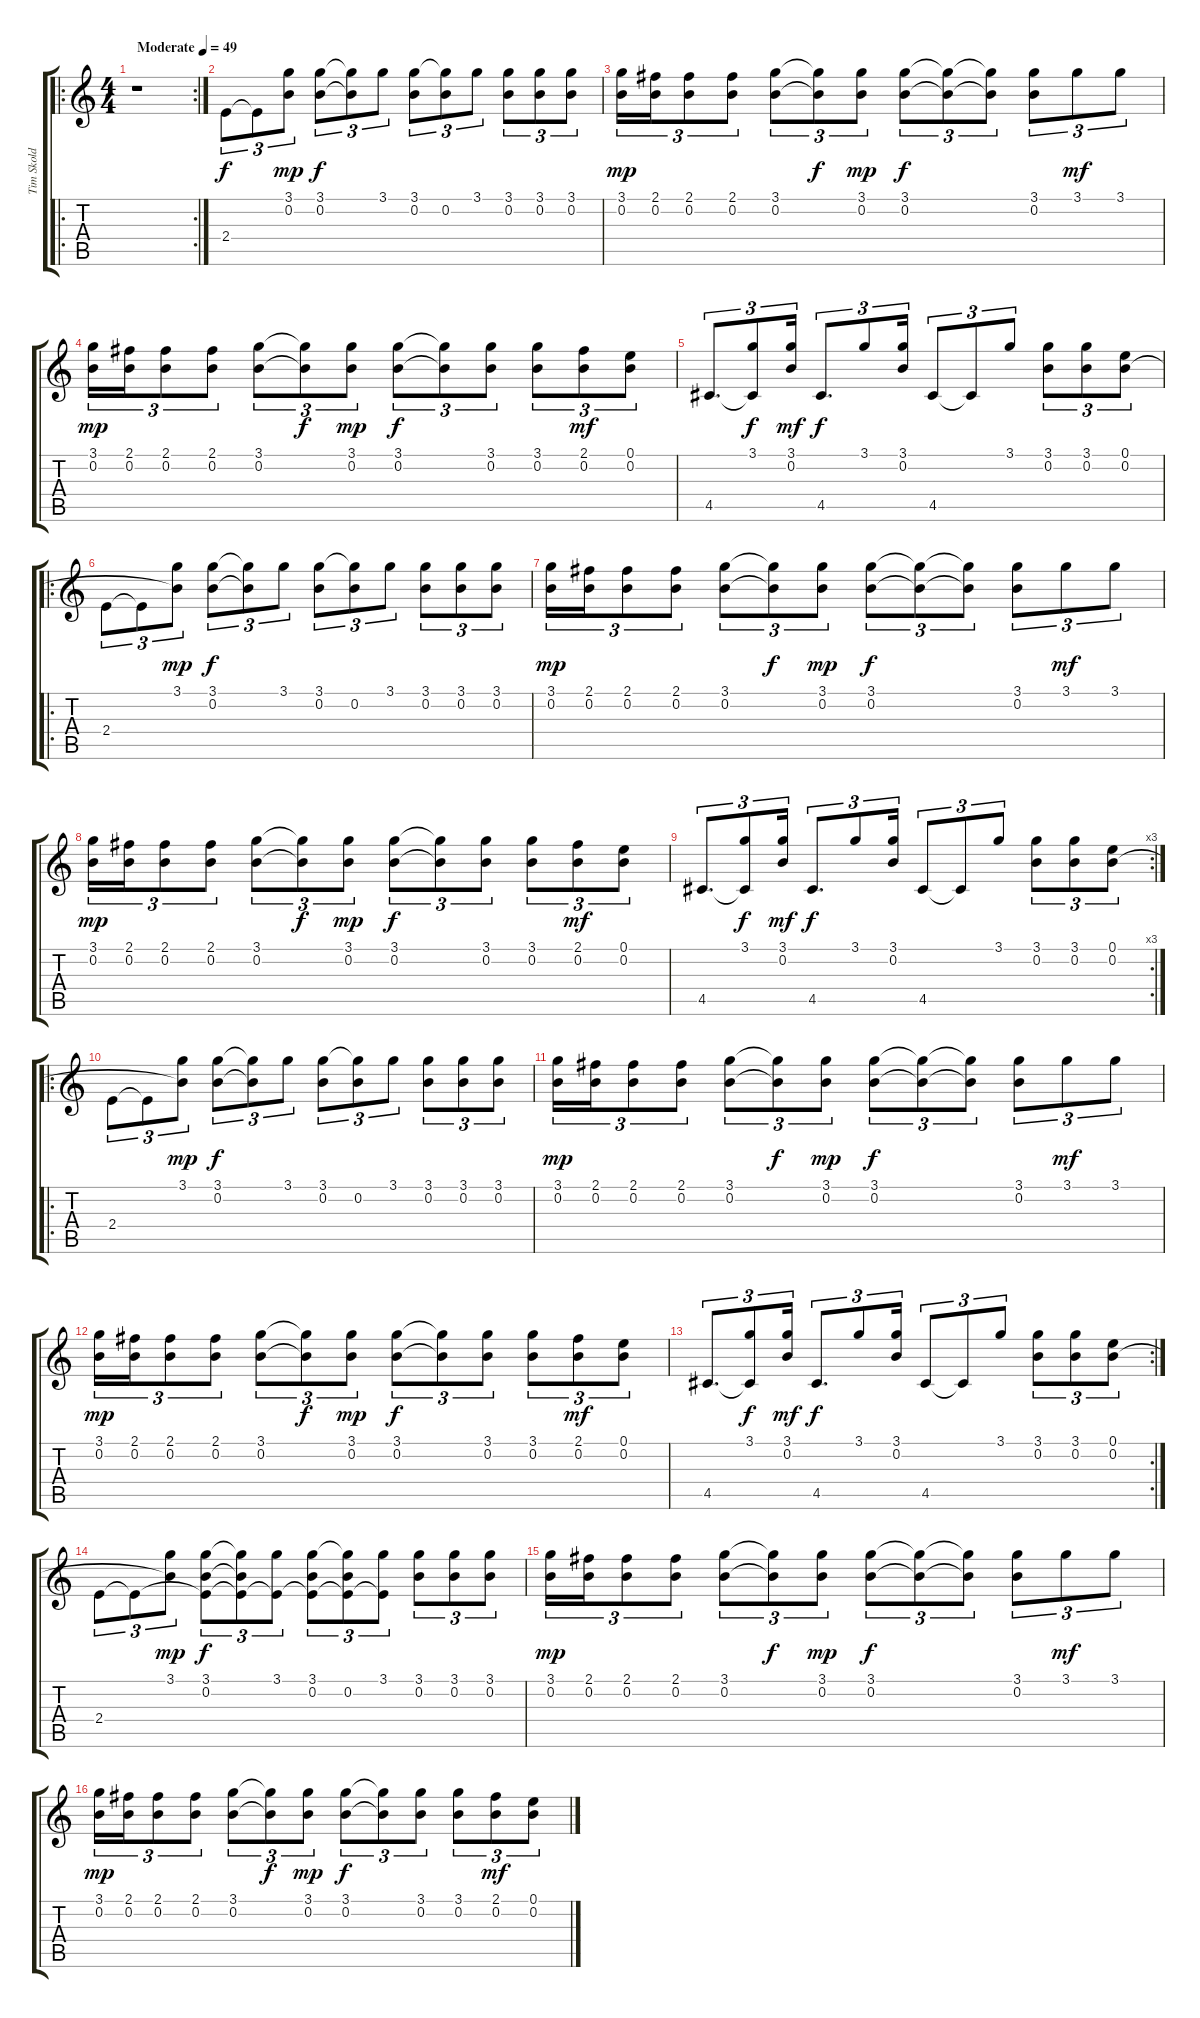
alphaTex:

\track ("Tim Skold" "Tim Skold") {instrument acousticguitarsteel}
\staff {score tabs}
\tuning (E4 B3 G3 D3 A2 E2) {hide}
\ro
\rc 2
\ts (4 4)
\tempo (49 "Moderate")
\clef g2
\ks c
r.1{dy f instrument acousticguitarsteel} |
2.4.8{tu (3 2)} 2.4{t}.8{tu (3 2)} (3.1 0.2).8{tu (3 2) dy mp} (3.1 0.2).8{tu (3 2) dy f} (3.1{t} 0.2{t}).8{tu (3 2)} 3.1.8{tu (3 2)} (3.1 0.2).8{tu (3 2)} (3.1{t} 0.2).8{tu (3 2)} 3.1.8{tu (3 2)} (3.1 0.2).8{tu (3 2)} (3.1 0.2).8{tu (3 2)} (3.1 0.2).8{tu (3 2)} |
(3.1 0.2).16{tu (3 2) dy mp} (2.1 0.2).16{tu (3 2)} (2.1 0.2).8{tu (3 2)} (2.1 0.2).8{tu (3 2)} (3.1 0.2).8{tu (3 2)} (3.1{t} 0.2{t}).8{tu (3 2) dy f} (3.1 0.2).8{tu (3 2) dy mp} (3.1 0.2).8{tu (3 2) dy f} (3.1{t} 0.2{t}).8{tu (3 2)} (3.1{t} 0.2{t}).8{tu (3 2)} (3.1 0.2).8{tu (3 2)} 3.1.8{tu (3 2) dy mf} 3.1.8{tu (3 2)} |
(3.1 0.2).16{tu (3 2) dy mp} (2.1 0.2).16{tu (3 2)} (2.1 0.2).8{tu (3 2)} (2.1 0.2).8{tu (3 2)} (3.1 0.2).8{tu (3 2)} (3.1{t} 0.2{t}).8{tu (3 2) dy f} (3.1 0.2).8{tu (3 2) dy mp} (3.1 0.2).8{tu (3 2) dy f} (3.1{t} 0.2{t}).8{tu (3 2)} (3.1 0.2).8{tu (3 2)} (3.1 0.2).8{tu (3 2)} (2.1 0.2).8{tu (3 2) dy mf} (0.1 0.2).8{tu (3 2)} |
4.5.8{d tu (3 2)} (3.1 4.5{t}).8{tu (3 2) dy f} (3.1 0.2).16{tu (3 2) dy mf} 4.5.8{d tu (3 2) dy f} 3.1.8{tu (3 2)} (3.1 0.2).16{tu (3 2)} 4.5.8{tu (3 2)} 4.5{t}.8{tu (3 2)} 3.1.8{tu (3 2)} (3.1 0.2).8{tu (3 2)} (3.1 0.2).8{tu (3 2)} (0.1 0.2).8{tu (3 2)} |
\ro
2.4.8{tu (3 2)} 2.4{t}.8{tu (3 2)} (3.1 0.2{t}).8{tu (3 2) dy mp} (3.1 0.2).8{tu (3 2) dy f} (3.1{t} 0.2{t}).8{tu (3 2)} 3.1.8{tu (3 2)} (3.1 0.2).8{tu (3 2)} (3.1{t} 0.2).8{tu (3 2)} 3.1.8{tu (3 2)} (3.1 0.2).8{tu (3 2)} (3.1 0.2).8{tu (3 2)} (3.1 0.2).8{tu (3 2)} |
(3.1 0.2).16{tu (3 2) dy mp} (2.1 0.2).16{tu (3 2)} (2.1 0.2).8{tu (3 2)} (2.1 0.2).8{tu (3 2)} (3.1 0.2).8{tu (3 2)} (3.1{t} 0.2{t}).8{tu (3 2) dy f} (3.1 0.2).8{tu (3 2) dy mp} (3.1 0.2).8{tu (3 2) dy f} (3.1{t} 0.2{t}).8{tu (3 2)} (3.1{t} 0.2{t}).8{tu (3 2)} (3.1 0.2).8{tu (3 2)} 3.1.8{tu (3 2) dy mf} 3.1.8{tu (3 2)} |
(3.1 0.2).16{tu (3 2) dy mp} (2.1 0.2).16{tu (3 2)} (2.1 0.2).8{tu (3 2)} (2.1 0.2).8{tu (3 2)} (3.1 0.2).8{tu (3 2)} (3.1{t} 0.2{t}).8{tu (3 2) dy f} (3.1 0.2).8{tu (3 2) dy mp} (3.1 0.2).8{tu (3 2) dy f} (3.1{t} 0.2{t}).8{tu (3 2)} (3.1 0.2).8{tu (3 2)} (3.1 0.2).8{tu (3 2)} (2.1 0.2).8{tu (3 2) dy mf} (0.1 0.2).8{tu (3 2)} |
\rc 3
4.5.8{d tu (3 2)} (3.1 4.5{t}).8{tu (3 2) dy f} (3.1 0.2).16{tu (3 2) dy mf} 4.5.8{d tu (3 2) dy f} 3.1.8{tu (3 2)} (3.1 0.2).16{tu (3 2)} 4.5.8{tu (3 2)} 4.5{t}.8{tu (3 2)} 3.1.8{tu (3 2)} (3.1 0.2).8{tu (3 2)} (3.1 0.2).8{tu (3 2)} (0.1 0.2).8{tu (3 2)} |
\ro
2.4.8{tu (3 2)} 2.4{t}.8{tu (3 2)} (3.1 0.2{t}).8{tu (3 2) dy mp} (3.1 0.2).8{tu (3 2) dy f} (3.1{t} 0.2{t}).8{tu (3 2)} 3.1.8{tu (3 2)} (3.1 0.2).8{tu (3 2)} (3.1{t} 0.2).8{tu (3 2)} 3.1.8{tu (3 2)} (3.1 0.2).8{tu (3 2)} (3.1 0.2).8{tu (3 2)} (3.1 0.2).8{tu (3 2)} |
(3.1 0.2).16{tu (3 2) dy mp} (2.1 0.2).16{tu (3 2)} (2.1 0.2).8{tu (3 2)} (2.1 0.2).8{tu (3 2)} (3.1 0.2).8{tu (3 2)} (3.1{t} 0.2{t}).8{tu (3 2) dy f} (3.1 0.2).8{tu (3 2) dy mp} (3.1 0.2).8{tu (3 2) dy f} (3.1{t} 0.2{t}).8{tu (3 2)} (3.1{t} 0.2{t}).8{tu (3 2)} (3.1 0.2).8{tu (3 2)} 3.1.8{tu (3 2) dy mf} 3.1.8{tu (3 2)} |
(3.1 0.2).16{tu (3 2) dy mp} (2.1 0.2).16{tu (3 2)} (2.1 0.2).8{tu (3 2)} (2.1 0.2).8{tu (3 2)} (3.1 0.2).8{tu (3 2)} (3.1{t} 0.2{t}).8{tu (3 2) dy f} (3.1 0.2).8{tu (3 2) dy mp} (3.1 0.2).8{tu (3 2) dy f} (3.1{t} 0.2{t}).8{tu (3 2)} (3.1 0.2).8{tu (3 2)} (3.1 0.2).8{tu (3 2)} (2.1 0.2).8{tu (3 2) dy mf} (0.1 0.2).8{tu (3 2)} |
\rc 2
4.5.8{d tu (3 2)} (3.1 4.5{t}).8{tu (3 2) dy f} (3.1 0.2).16{tu (3 2) dy mf} 4.5.8{d tu (3 2) dy f} 3.1.8{tu (3 2)} (3.1 0.2).16{tu (3 2)} 4.5.8{tu (3 2)} 4.5{t}.8{tu (3 2)} 3.1.8{tu (3 2)} (3.1 0.2).8{tu (3 2)} (3.1 0.2).8{tu (3 2)} (0.1 0.2).8{tu (3 2)} |
2.4.8{tu (3 2)} 2.4{t}.8{tu (3 2)} (3.1 0.2{t}).8{tu (3 2) dy mp} (3.1 0.2 2.4{t}).8{tu (3 2) dy f} (3.1{t} 0.2{t} 2.4{t}).8{tu (3 2)} (3.1 2.4{t}).8{tu (3 2)} (3.1 0.2 2.4{t}).8{tu (3 2)} (3.1{t} 0.2 2.4{t}).8{tu (3 2)} (3.1 2.4{t}).8{tu (3 2)} (3.1 0.2).8{tu (3 2)} (3.1 0.2).8{tu (3 2)} (3.1 0.2).8{tu (3 2)} |
(3.1 0.2).16{tu (3 2) dy mp} (2.1 0.2).16{tu (3 2)} (2.1 0.2).8{tu (3 2)} (2.1 0.2).8{tu (3 2)} (3.1 0.2).8{tu (3 2)} (3.1{t} 0.2{t}).8{tu (3 2) dy f} (3.1 0.2).8{tu (3 2) dy mp} (3.1 0.2).8{tu (3 2) dy f} (3.1{t} 0.2{t}).8{tu (3 2)} (3.1{t} 0.2{t}).8{tu (3 2)} (3.1 0.2).8{tu (3 2)} 3.1.8{tu (3 2) dy mf} 3.1.8{tu (3 2)} |
(3.1 0.2).16{tu (3 2) dy mp} (2.1 0.2).16{tu (3 2)} (2.1 0.2).8{tu (3 2)} (2.1 0.2).8{tu (3 2)} (3.1 0.2).8{tu (3 2)} (3.1{t} 0.2{t}).8{tu (3 2) dy f} (3.1 0.2).8{tu (3 2) dy mp} (3.1 0.2).8{tu (3 2) dy f} (3.1{t} 0.2{t}).8{tu (3 2)} (3.1 0.2).8{tu (3 2)} (3.1 0.2).8{tu (3 2)} (2.1 0.2).8{tu (3 2) dy mf} (0.1 0.2).8{tu (3 2)}
